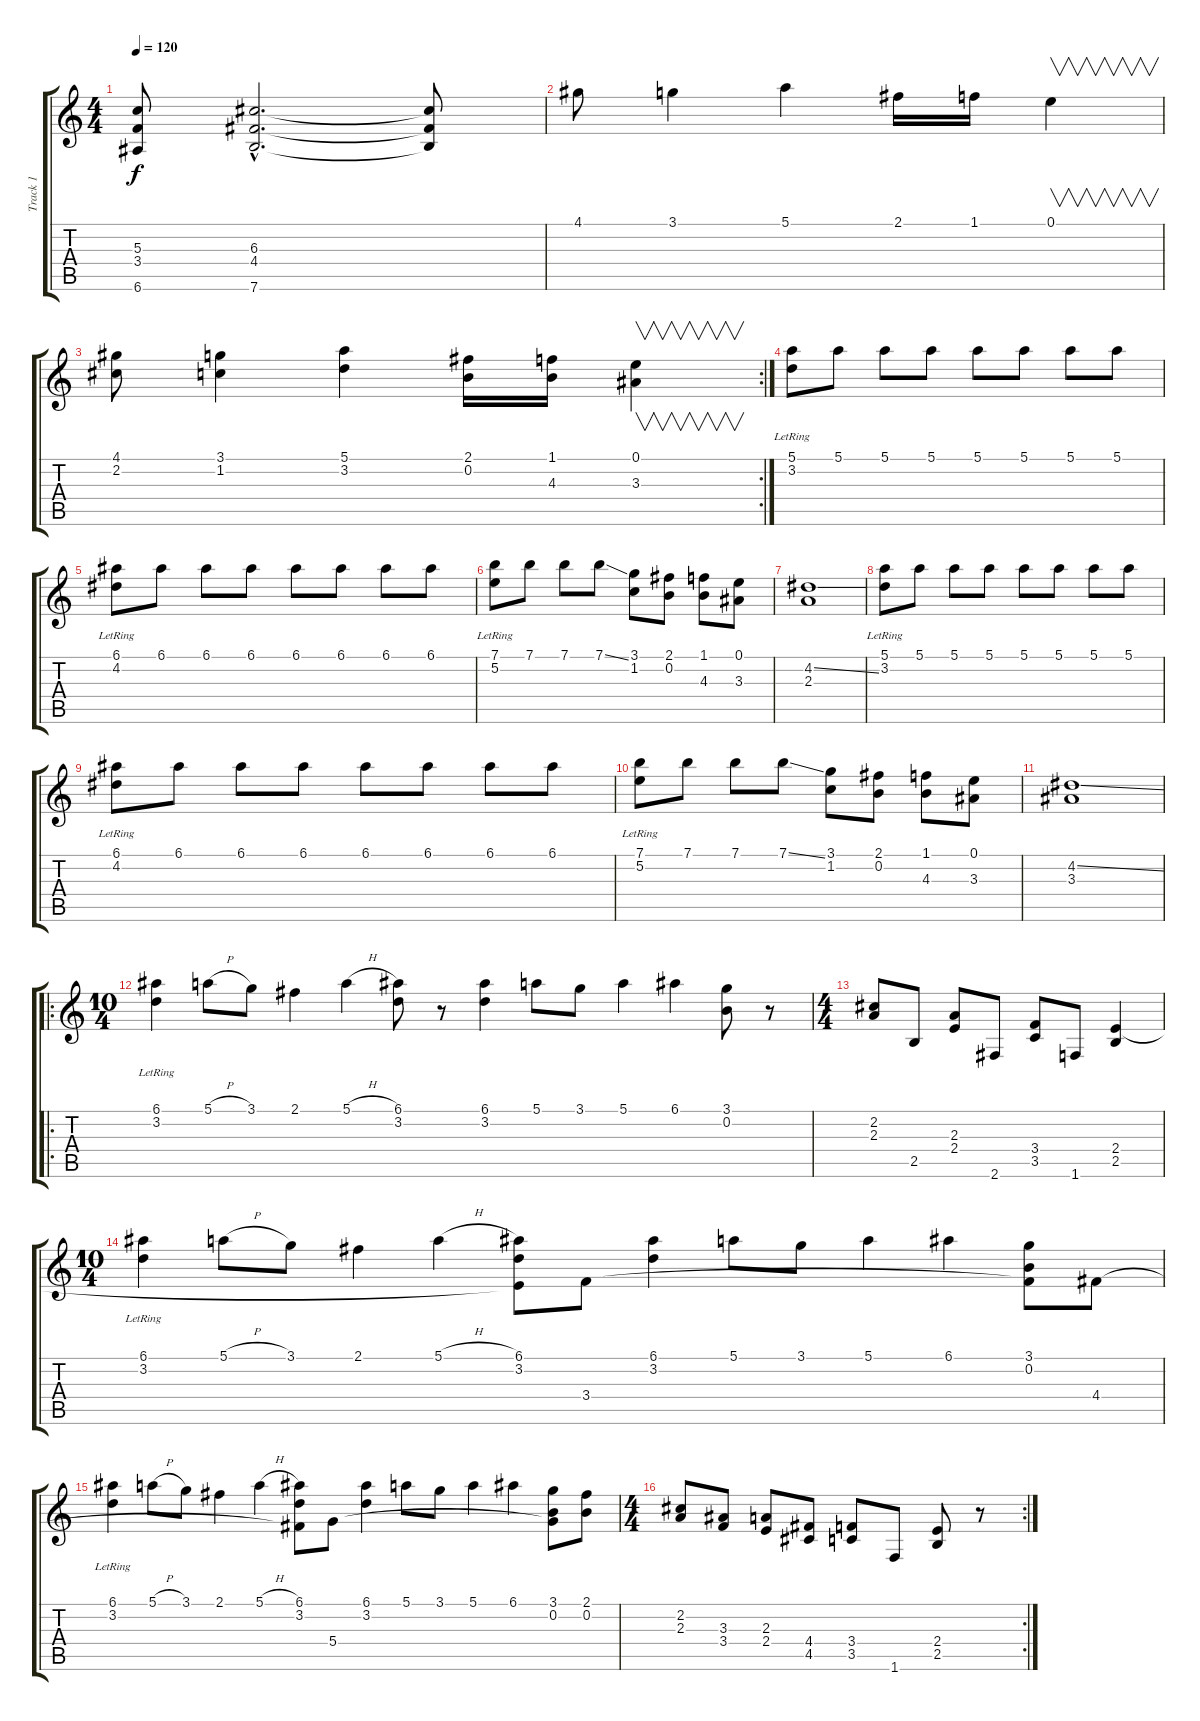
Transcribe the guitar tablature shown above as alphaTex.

\track ("Track 1" "Track 1") {instrument electricguitarclean}
\staff {score tabs}
\tuning (E4 B3 G3 D3 A2 E2) {hide}
\ts (4 4)
\tempo 120
\clef g2
\ks c
(5.3 3.4 6.6).8{dy f} (6.3{hac} 4.4{hac} 7.6{hac}).2{d} (6.3{t} 4.4{t} 7.6{t}).8 |
4.1.8 3.1.4 5.1.4 2.1.16 1.1.16 0.1.4{v} |
\rc 2
(4.1 2.2).8 (3.1 1.2).4 (5.1 3.2).4 (2.1 0.2).16 (1.1 4.3).16 (0.1 3.3).4{v} |
(5.1 3.2{lr}).8 5.1.8 5.1.8 5.1.8 5.1.8 5.1.8 5.1.8 5.1.8 |
(6.1 4.2{lr}).8 6.1.8 6.1.8 6.1.8 6.1.8 6.1.8 6.1.8 6.1.8 |
(7.1 5.2{lr}).8 7.1.8 7.1.8 7.1{ss}.8 (3.1 1.2).8 (2.1 0.2).8 (1.1 4.3).8 (0.1 3.3).8 |
(4.2{ss} 2.3).1 |
(5.1 3.2{lr}).8 5.1.8 5.1.8 5.1.8 5.1.8 5.1.8 5.1.8 5.1.8 |
(6.1 4.2{lr}).8 6.1.8 6.1.8 6.1.8 6.1.8 6.1.8 6.1.8 6.1.8 |
(7.1 5.2{lr}).8 7.1.8 7.1.8 7.1{ss}.8 (3.1 1.2).8 (2.1 0.2).8 (1.1 4.3).8 (0.1 3.3).8 |
(4.2{ss} 3.3).1 |
\ro
\ts (10 4)
(6.1{lr} 3.2).4 5.1{h}.8 3.1.8 2.1.4 5.1{h}.4 (6.1 3.2).8 r.8 (6.1 3.2).4 5.1.8 3.1.8 5.1.4 6.1.4 (3.1 0.2).8 r.8 |
\ts (4 4)
(2.2 2.3).8 2.5.8 (2.3 2.4).8 2.6.8 (3.4 3.5).8 1.6.8 (2.4 2.5).4 |
\ts (10 4)
(6.1{lr} 3.2).4 5.1{h}.8 3.1.8 2.1.4 5.1{h}.4 (6.1 3.2 2.4{t}).8 3.4.8 (6.1 3.2).4 5.1.8 3.1.8 5.1.4 6.1.4 (3.1 0.2 3.4{t}).8 4.4.8 |
(6.1{lr} 3.2).4 5.1{h}.8 3.1.8 2.1.4 5.1{h}.4 (6.1 3.2 4.4{t}).8 5.4.8 (6.1 3.2).4 5.1.8 3.1.8 5.1.4 6.1.4 (3.1 0.2 5.4{t}).8 (2.1 0.2).8 |
\rc 2
\ts (4 4)
(2.2 2.3).8 (3.3 3.4).8 (2.3 2.4).8 (4.4 4.5).8 (3.4 3.5).8 1.6.8 (2.4 2.5).8 r.8
